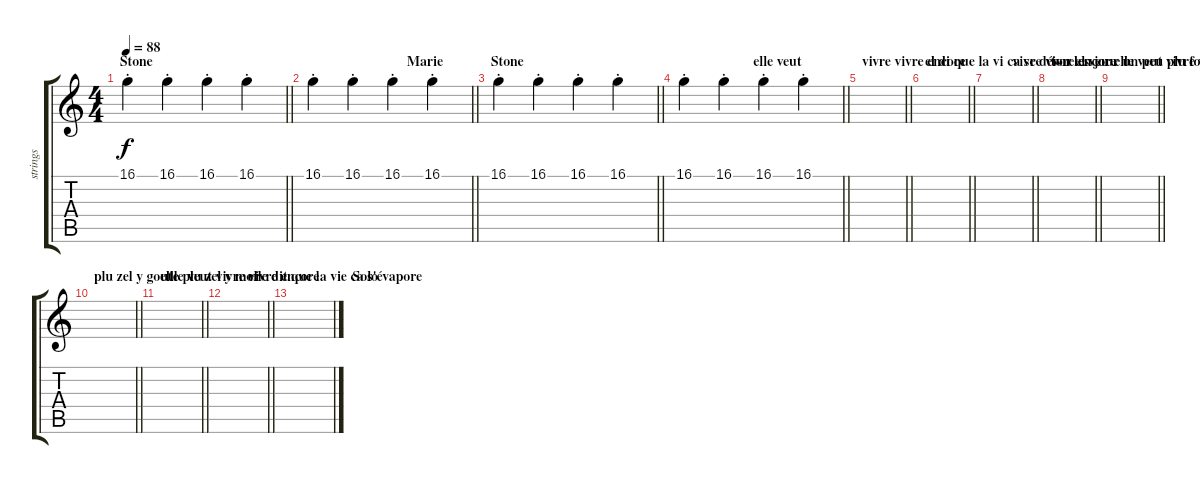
\track ("strings" "strings") {instrument stringensemble1}
\staff {score tabs}
\tuning (Eb4 Bb3 Gb3 Db3 Ab2 Eb2) {hide}
\ts (4 4)
\section ("" "Stone")
\tempo 88
\clef g2
\barLineRight lightlight
\ks c
16.1{st}.4{dy f} 16.1{st}.4 16.1{st}.4 16.1{st}.4 |
\section ("" "                             Marie")
\barLineRight lightlight
16.1{st}.4 16.1{st}.4 16.1{st}.4 16.1{st}.4 |
\section ("" "Stone")
\barLineRight lightlight
16.1{st}.4 16.1{st}.4 16.1{st}.4 16.1{st}.4 |
\section ("" "                      elle veut ")
\barLineRight lightlight
16.1{st}.4 16.1{st}.4 16.1{st}.4 16.1{st}.4 |
\section ("" "vivre vivre encore")
\barLineRight lightlight
|
\section ("" "el di que la vi ca se dévor el veu")
\barLineRight lightlight
|
\section ("" "       vivre vivre encore")
\barLineRight lightlight
|
\section ("" "tou les jour un peu plu for")
\barLineRight lightlight
|
\section ("" "elle veut vivre vivre encore")
\barLineRight lightlight
|
\section ("" "plu zel y goute plu zel y mor")
\barLineRight lightlight
|
\section ("" "ellle veut vivre vivre encore")
\barLineRight lightlight
|
\section ("" "      elle dit que la vie ca s'évapore")
\barLineRight lightlight
|
\section ("" "                 Solo")
